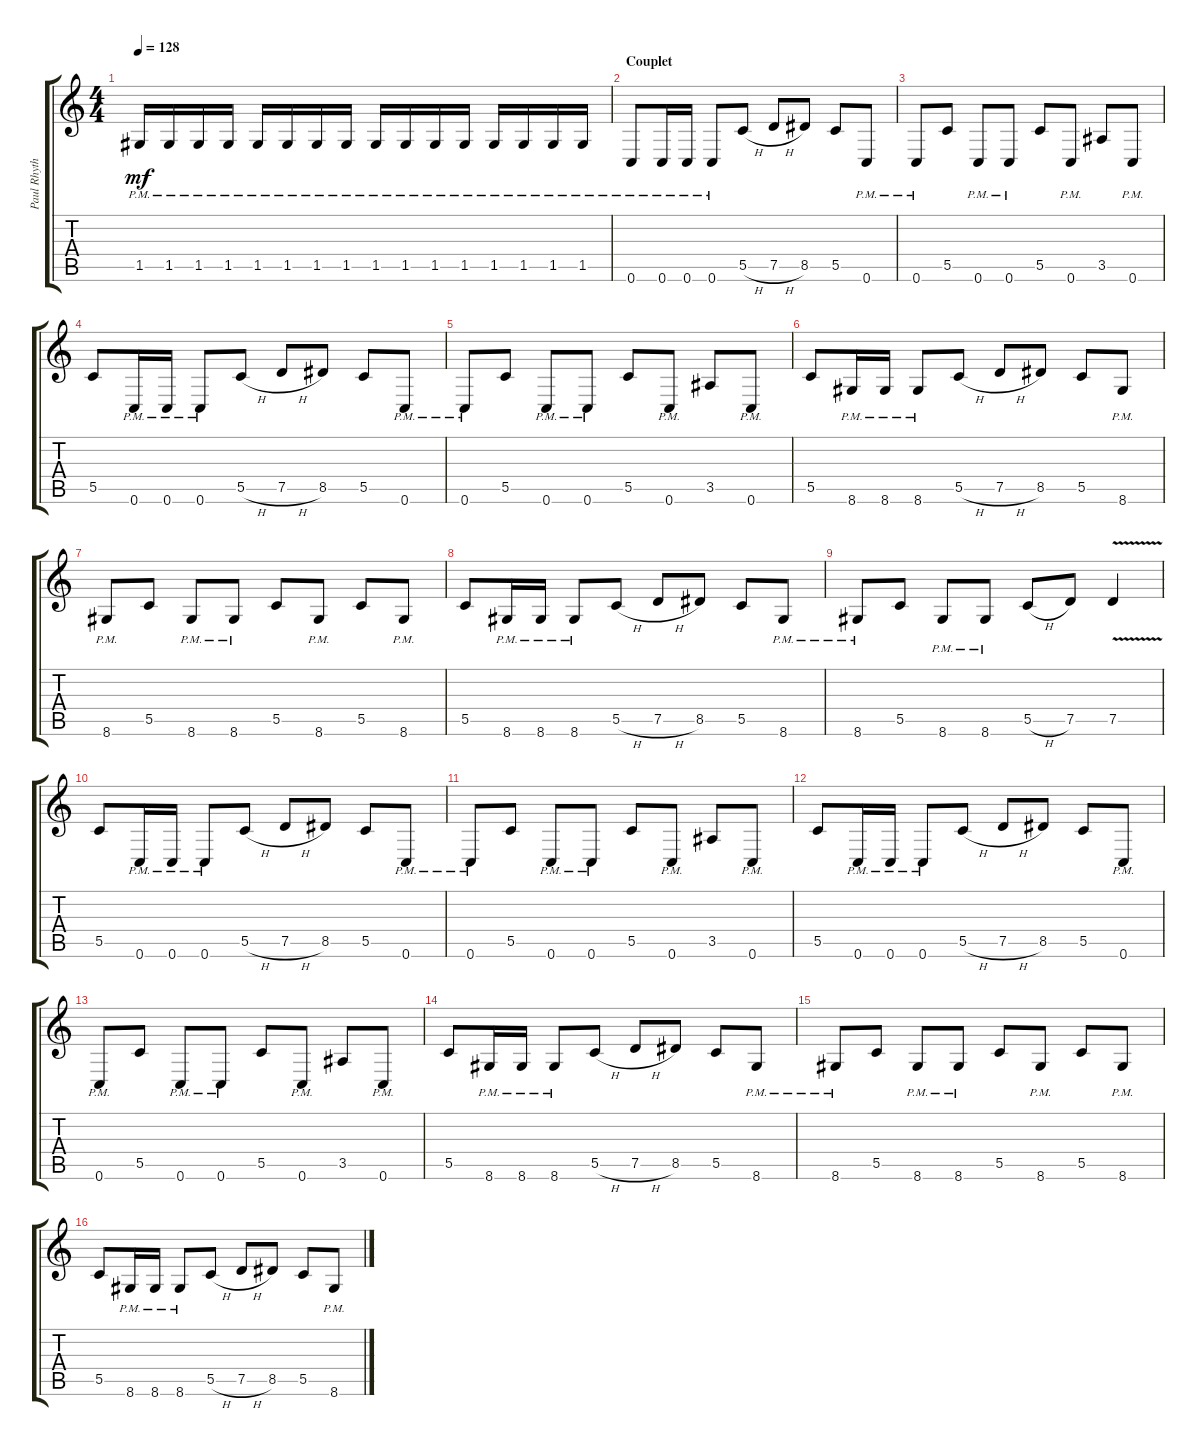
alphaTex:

\track ("Paul Rhythm" "Paul Rhyth") {instrument distortionguitar}
\staff {score tabs}
\tuning (D4 A3 F3 C3 G2 C2) {hide}
\ts (4 4)
\tempo 128
\clef g2
\ks c
1.5{pm}.16{dy mf} 1.5{pm}.16 1.5{pm}.16 1.5{pm}.16 1.5{pm}.16 1.5{pm}.16 1.5{pm}.16 1.5{pm}.16 1.5{pm}.16 1.5{pm}.16 1.5{pm}.16 1.5{pm}.16 1.5{pm}.16 1.5{pm}.16 1.5{pm}.16 1.5{pm}.16 |
\section ("" "Couplet")
0.6{pm}.8 0.6{pm}.16 0.6{pm}.16 0.6{pm}.8 5.5{h}.8 7.5{h}.8 8.5.8 5.5.8 0.6{pm}.8 |
0.6{pm}.8 5.5.8 0.6{pm}.8 0.6{pm}.8 5.5.8 0.6{pm}.8 3.5.8 0.6{pm}.8 |
5.5.8 0.6{pm}.16 0.6{pm}.16 0.6{pm}.8 5.5{h}.8 7.5{h}.8 8.5.8 5.5.8 0.6{pm}.8 |
0.6{pm}.8 5.5.8 0.6{pm}.8 0.6{pm}.8 5.5.8 0.6{pm}.8 3.5.8 0.6{pm}.8 |
5.5.8 8.6{pm}.16 8.6{pm}.16 8.6{pm}.8 5.5{h}.8 7.5{h}.8 8.5.8 5.5.8 8.6{pm}.8 |
8.6{pm}.8 5.5.8 8.6{pm}.8 8.6{pm}.8 5.5.8 8.6{pm}.8 5.5.8 8.6{pm}.8 |
5.5.8 8.6{pm}.16 8.6{pm}.16 8.6{pm}.8 5.5{h}.8 7.5{h}.8 8.5.8 5.5.8 8.6{pm}.8 |
8.6{pm}.8 5.5.8 8.6{pm}.8 8.6{pm}.8 5.5{h}.8 7.5.8 7.5{v}.4 |
5.5.8 0.6{pm}.16 0.6{pm}.16 0.6{pm}.8 5.5{h}.8 7.5{h}.8 8.5.8 5.5.8 0.6{pm}.8 |
0.6{pm}.8 5.5.8 0.6{pm}.8 0.6{pm}.8 5.5.8 0.6{pm}.8 3.5.8 0.6{pm}.8 |
5.5.8 0.6{pm}.16 0.6{pm}.16 0.6{pm}.8 5.5{h}.8 7.5{h}.8 8.5.8 5.5.8 0.6{pm}.8 |
0.6{pm}.8 5.5.8 0.6{pm}.8 0.6{pm}.8 5.5.8 0.6{pm}.8 3.5.8 0.6{pm}.8 |
5.5.8 8.6{pm}.16 8.6{pm}.16 8.6{pm}.8 5.5{h}.8 7.5{h}.8 8.5.8 5.5.8 8.6{pm}.8 |
8.6{pm}.8 5.5.8 8.6{pm}.8 8.6{pm}.8 5.5.8 8.6{pm}.8 5.5.8 8.6{pm}.8 |
5.5.8 8.6{pm}.16 8.6{pm}.16 8.6{pm}.8 5.5{h}.8 7.5{h}.8 8.5.8 5.5.8 8.6{pm}.8
